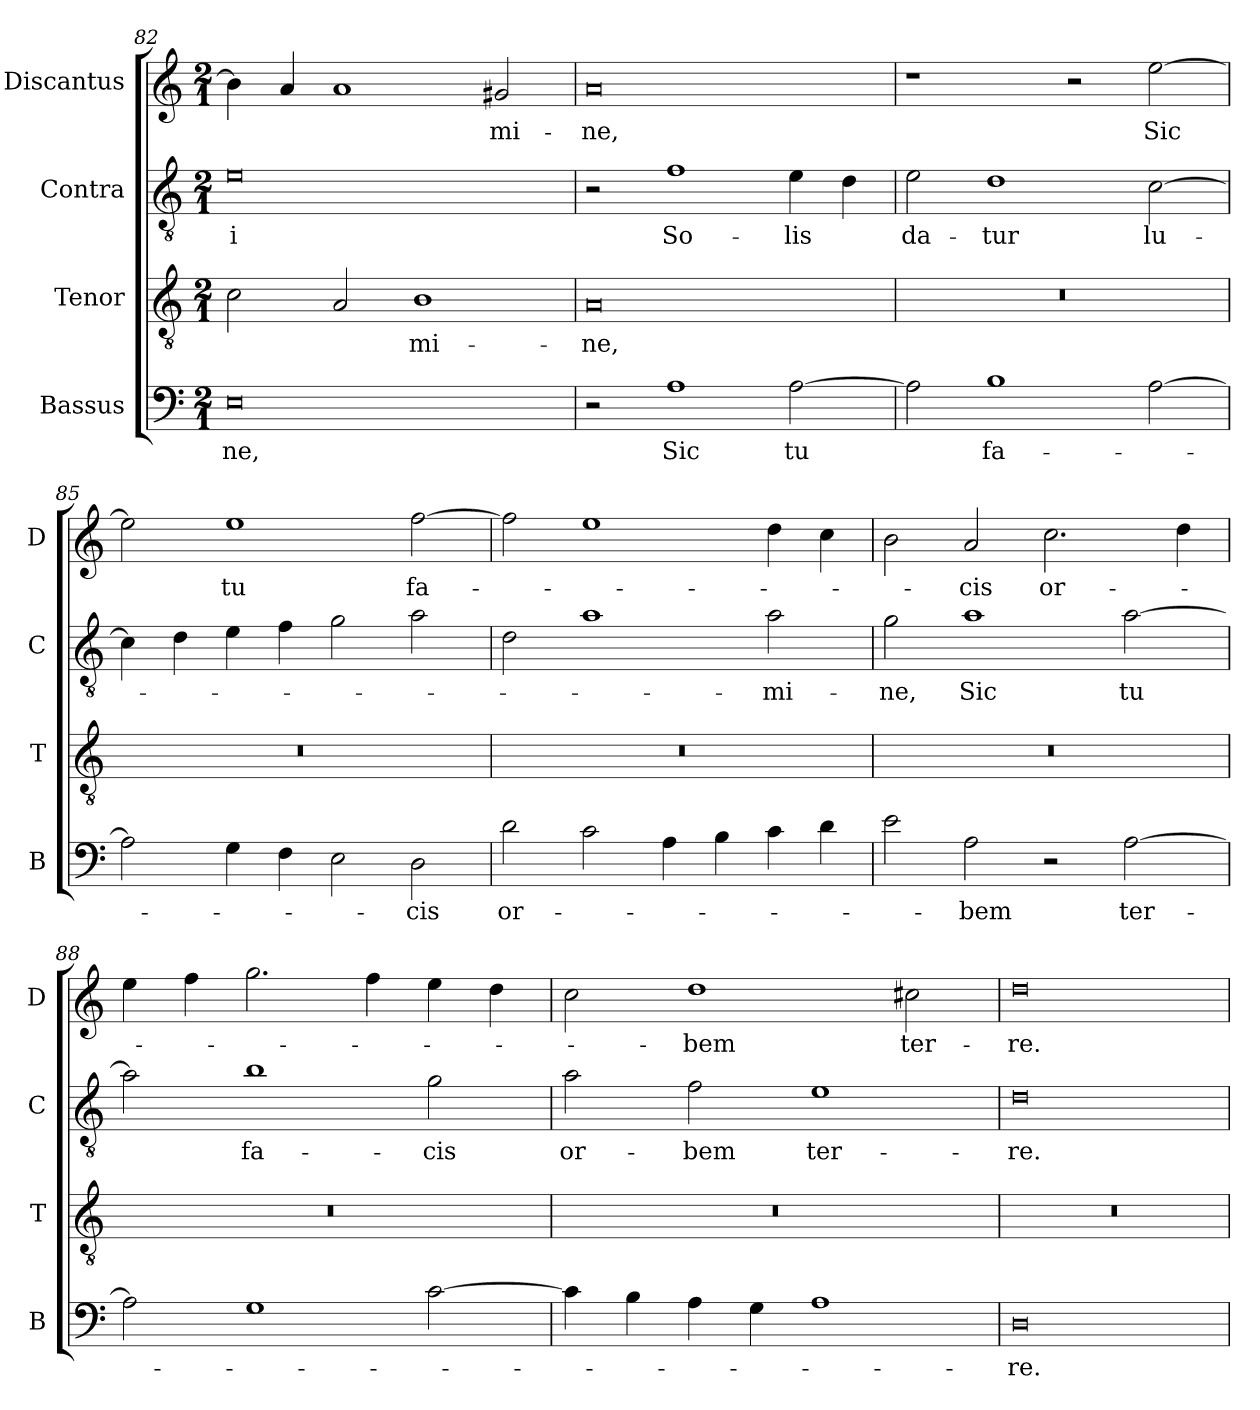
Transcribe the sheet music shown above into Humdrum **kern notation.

**kern	**text	**kern	**text	**kern	**text	**kern	**text
*part4	*part4	*part3	*part3	*part2	*part2	*part1	*part1
*staff4	*staff4	*staff3	*staff3	*staff2	*staff2	*staff1	*staff1
*I"Bassus	*	*I"Tenor	*	*I"Contra	*	*I"Discantus	*
*I'B	*	*I'T	*	*I'C	*	*I'D	*
*clefF4	*	*clefGv2	*	*clefGv2	*	*clefG2	*
*k[]	*	*k[]	*	*k[]	*	*k[]	*
*M2/1	*	*M2/1	*	*M2/1	*	*M2/1	*
=82	=82	=82	=82	=82	=82	=82	=82
0E	-ne,	2c\	.	0e	-i	4b\]	.
.	.	.	.	.	.	4a/	.
.	.	2A/	.	.	.	1a	.
.	.	1B	-mi-	.	.	.	.
.	.	.	.	.	.	2g#X/	-mi-
=83	=83	=83	=83	=83	=83	=83	=83
2r	.	0A	-ne,	2r	.	0a	-ne,
1A	Sic	.	.	1f	So-	.	.
[2A\	tu	.	.	4e\	-lis	.	.
.	.	.	.	4d\	.	.	.
=84	=84	=84	=84	=84	=84	=84	=84
2A\]	.	0r	.	2e\	da-	1r	.
1B	fa-	.	.	1d	-tur	.	.
.	.	.	.	.	.	2r	.
[2A\	.	.	.	[2c\	lu-	[2ee\	Sic
=85	=85	=85	=85	=85	=85	=85	=85
2A\]	.	0r	.	4c\]	.	2ee\]	.
.	.	.	.	4d\	.	.	.
4G\	.	.	.	4e\	.	1ee	tu
4F\	.	.	.	4f\	.	.	.
2E\	.	.	.	2g\	.	.	.
2D\	-cis	.	.	2a\	.	[2ff\	fa-
=86	=86	=86	=86	=86	=86	=86	=86
2d\	or-	0r	.	2d\	.	2ff\]	.
2c\	.	.	.	1a	.	1ee	.
4A\	.	.	.	.	.	.	.
4B\	.	.	.	.	.	.	.
4c\	.	.	.	2a\	-mi-	4dd\	.
4d\	.	.	.	.	.	4cc\	.
=87	=87	=87	=87	=87	=87	=87	=87
2e\	.	0r	.	2g\	-ne,	2b\	.
2A\	-bem	.	.	1a	Sic	2a/	-cis
2r	.	.	.	.	.	2.cc\	or-
[2A\	ter-	.	.	[2a\	tu	.	.
.	.	.	.	.	.	4dd\	.
=88	=88	=88	=88	=88	=88	=88	=88
2A\]	.	0r	.	2a\]	.	4ee\	.
.	.	.	.	.	.	4ff\	.
1G	.	.	.	1b	fa-	2.gg\	.
.	.	.	.	.	.	4ff\	.
[2c\	.	.	.	2g\	-cis	4ee\	.
.	.	.	.	.	.	4dd\	.
=89	=89	=89	=89	=89	=89	=89	=89
4c\]	.	0r	.	2a\	or-	2cc\	.
4B\	.	.	.	.	.	.	.
4A\	.	.	.	2f\	-bem	1dd	-bem
4G\	.	.	.	.	.	.	.
1A	.	.	.	1e	ter-	.	.
.	.	.	.	.	.	2cc#X\	ter-
=90	=90	=90	=90	=90	=90	=90	=90
0D	-re.	0r	.	0d	-re.	0dd	-re.
=	=	=	=	=	=	=	=
*-	*-	*-	*-	*-	*-	*-	*-
